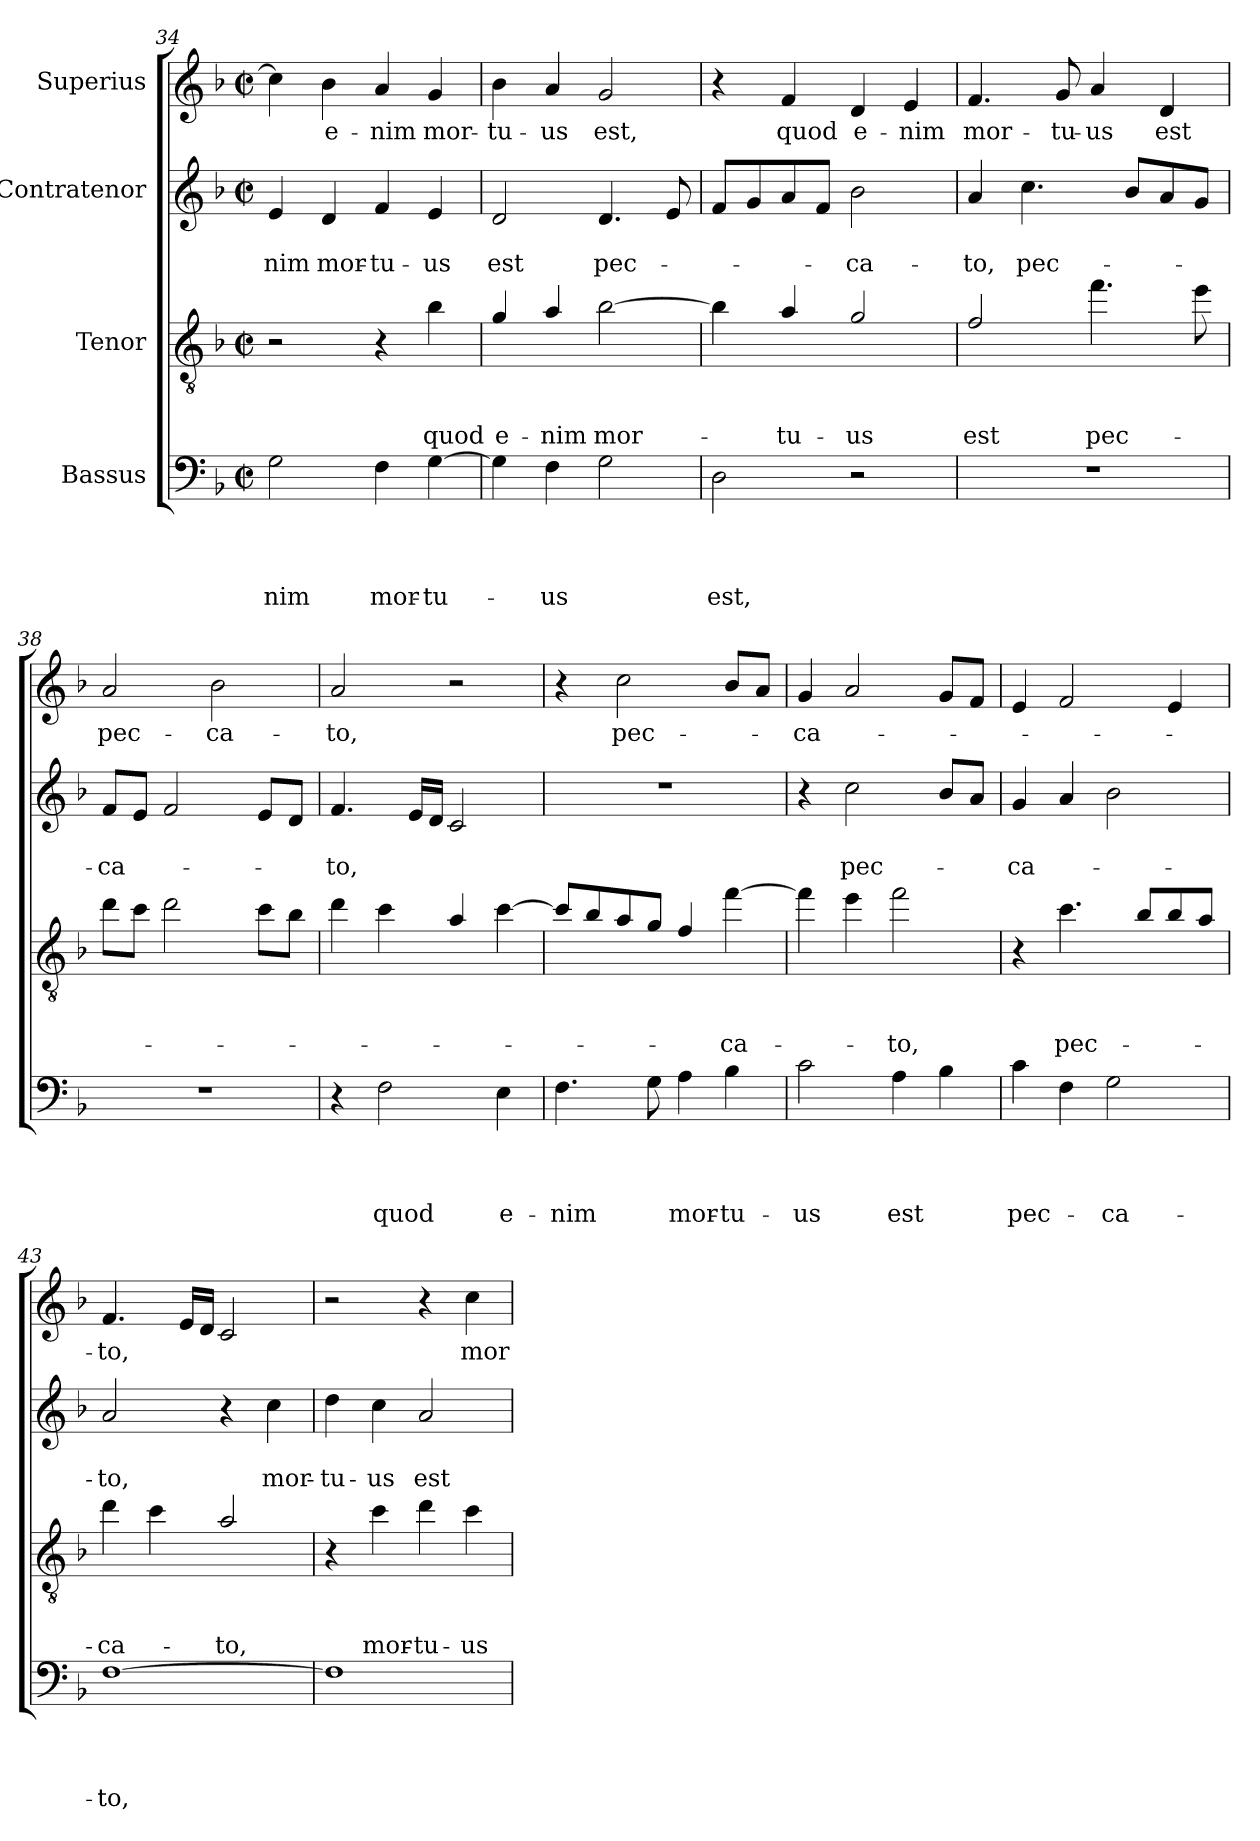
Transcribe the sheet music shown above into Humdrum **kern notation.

**kern	**text	**text	**text	**text	**kern	**text	**text	**text	**kern	**text	**text	**kern	**text
*part4	*part4	*part4	*part4	*part4	*part3	*part3	*part3	*part3	*part2	*part2	*part2	*part1	*part1
*staff4	*staff4	*staff4	*staff4	*staff4	*staff3	*staff3	*staff3	*staff3	*staff2	*staff2	*staff2	*staff1	*staff1
*I"Bassus	*	*	*	*	*I"Tenor	*	*	*	*I"Contratenor	*	*	*I"Superius	*
*clefF4	*	*	*	*	*clefGv2	*	*	*	*clefG2	*	*	*clefG2	*
*	*	*	*	*	*ITrd8c14	*	*	*	*	*	*	*	*
*k[b-]	*	*	*	*	*k[b-]	*	*	*	*k[b-]	*	*	*k[b-]	*
*F:	*	*	*	*	*F:	*	*	*	*F:	*	*	*F:	*
*M2/2	*	*	*	*	*M2/2	*	*	*	*M2/2	*	*	*M2/2	*
*met(c|)	*	*	*	*	*met(c|)	*	*	*	*met(c|)	*	*	*met(c|)	*
=34	=34	=34	=34	=34	=34	=34	=34	=34	=34	=34	=34	=34	=34
2G\	.	.	.	-nim	2r	.	.	.	4e/	.	-nim	4cc\]	.
.	.	.	.	.	.	.	.	.	4d/	.	mor-	4b-\	e-
4F\	.	.	.	mor-	4r	.	.	.	4f/	.	-tu-	4a/	-nim
[4G\	.	.	.	-tu-	4B-\	.	.	quod	4e/	.	-us	4g/	mor-
=35	=35	=35	=35	=35	=35	=35	=35	=35	=35	=35	=35	=35	=35
4G\]	.	.	.	.	4G/	.	.	e-	2d/	.	est	4b-\	-tu-
4F\	.	.	.	-us	4A/	.	.	-nim	.	.	.	4a/	-us
2G\	.	.	.	.	[2B-\	.	.	mor-	4.d/	.	pec-	2g/	est,
.	.	.	.	.	.	.	.	.	8e/	.	.	.	.
!!LO:LB:g=z
=36	=36	=36	=36	=36	=36	=36	=36	=36	=36	=36	=36	=36	=36
2D\	.	.	.	est,	4B-\]	.	.	.	8f/L	.	.	4r	.
.	.	.	.	.	.	.	.	.	8g/	.	.	.	.
.	.	.	.	.	4A/	.	.	-tu-	8a/	.	.	4f/	quod
.	.	.	.	.	.	.	.	.	8f/J	.	.	.	.
2r	.	.	.	.	2G/	.	.	-us	2b-\	.	-ca-	4d/	e-
.	.	.	.	.	.	.	.	.	.	.	.	4e/	-nim
=37	=37	=37	=37	=37	=37	=37	=37	=37	=37	=37	=37	=37	=37
1r	.	.	.	.	2F/	.	.	est	4a/	.	-to,	4.f/	mor-
.	.	.	.	.	.	.	.	.	4.cc\	.	pec-	.	.
.	.	.	.	.	.	.	.	.	.	.	.	8g/	-tu-
.	.	.	.	.	4.f\	.	.	pec-	.	.	.	4a/	-us
.	.	.	.	.	.	.	.	.	8b-/L	.	.	.	.
.	.	.	.	.	.	.	.	.	8a/	.	.	4d/	est
.	.	.	.	.	8e\	.	.	.	8g/J	.	.	.	.
=38	=38	=38	=38	=38	=38	=38	=38	=38	=38	=38	=38	=38	=38
1r	.	.	.	.	8d\L	.	.	.	8f/L	.	-ca-	2a/	pec-
.	.	.	.	.	8c\J	.	.	.	8e/J	.	.	.	.
.	.	.	.	.	2d\	.	.	.	2f/	.	.	.	.
.	.	.	.	.	.	.	.	.	.	.	.	2b-\	-ca-
.	.	.	.	.	8c\L	.	.	.	8e/L	.	.	.	.
.	.	.	.	.	8B-\J	.	.	.	8d/J	.	.	.	.
=39	=39	=39	=39	=39	=39	=39	=39	=39	=39	=39	=39	=39	=39
4r	.	.	.	.	4d\	.	.	.	4.f/	.	-to,	2a/	-to,
2F\	.	.	.	quod	4c\	.	.	.	.	.	.	.	.
.	.	.	.	.	.	.	.	.	16e/LL	.	.	.	.
.	.	.	.	.	.	.	.	.	16d/JJ	.	.	.	.
.	.	.	.	.	4A/	.	.	.	2c/	.	.	2r	.
4E\	.	.	.	e-	[4c\	.	.	.	.	.	.	.	.
=40	=40	=40	=40	=40	=40	=40	=40	=40	=40	=40	=40	=40	=40
4.F\	.	.	.	-nim	8c/L]	.	.	.	1r	.	.	4r	.
.	.	.	.	.	8B-/	.	.	.	.	.	.	.	.
.	.	.	.	.	8A/	.	.	.	.	.	.	2cc\	pec-
8G\	.	.	.	.	8G/J	.	.	.	.	.	.	.	.
4A\	.	.	.	mor-	4F/	.	.	.	.	.	.	.	.
4B-\	.	.	.	-tu-	[4f\	.	.	-ca-	.	.	.	8b-/L	.
.	.	.	.	.	.	.	.	.	.	.	.	8a/J	.
!!LO:LB:g=z
=41	=41	=41	=41	=41	=41	=41	=41	=41	=41	=41	=41	=41	=41
2c\	.	.	.	-us	4f\]	.	.	.	4r	.	.	4g/	-ca-
.	.	.	.	.	4e\	.	.	.	2cc\	.	pec-	2a/	.
4A\	.	.	.	est	2f\	.	.	-to,	.	.	.	.	.
4B-\	.	.	.	.	.	.	.	.	8b-/L	.	.	8g/L	.
.	.	.	.	.	.	.	.	.	8a/J	.	.	8f/J	.
=42	=42	=42	=42	=42	=42	=42	=42	=42	=42	=42	=42	=42	=42
4c\	.	.	.	pec-	4r	.	.	.	4g/	.	-ca-	4e/	.
4F\	.	.	.	.	4.c\	.	.	pec-	4a/	.	.	2f/	.
2G\	.	.	.	-ca-	.	.	.	.	2b-\	.	.	.	.
.	.	.	.	.	8B-/L	.	.	.	.	.	.	.	.
.	.	.	.	.	8B-/	.	.	.	.	.	.	4e/	.
.	.	.	.	.	8A/J	.	.	.	.	.	.	.	.
=43	=43	=43	=43	=43	=43	=43	=43	=43	=43	=43	=43	=43	=43
[1F	.	.	.	-to,	4d\	.	.	-ca-	2a/	.	-to,	4.f/	-to,
.	.	.	.	.	4c\	.	.	.	.	.	.	.	.
.	.	.	.	.	.	.	.	.	.	.	.	16e/LL	.
.	.	.	.	.	.	.	.	.	.	.	.	16d/JJ	.
.	.	.	.	.	2A/	.	.	-to,	4r	.	.	2c/	.
.	.	.	.	.	.	.	.	.	4cc\	.	mor-	.	.
=44	=44	=44	=44	=44	=44	=44	=44	=44	=44	=44	=44	=44	=44
1F]	.	.	.	.	4r	.	.	.	4dd\	.	-tu-	2r	.
.	.	.	.	.	4c\	.	.	mor-	4cc\	.	-us	.	.
.	.	.	.	.	4d\	.	.	-tu-	2a/	.	est	4r	.
.	.	.	.	.	4c\	.	.	-us	.	.	.	4cc\	mor-
=	=	=	=	=	=	=	=	=	=	=	=	=	=
*-	*-	*-	*-	*-	*-	*-	*-	*-	*-	*-	*-	*-	*-
